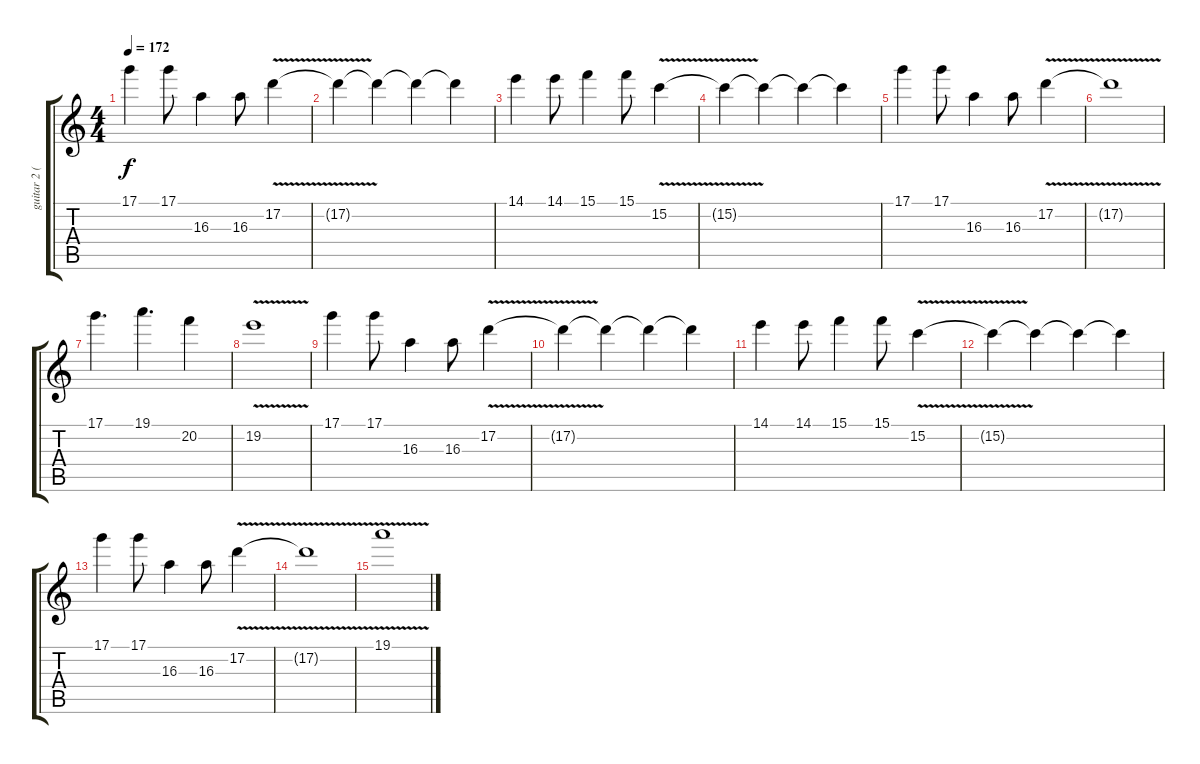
\track ("guitar 2 (lead)" "guitar 2 (") {instrument overdrivenguitar}
\staff {score tabs}
\tuning (D4 A3 F3 C3 G2 D2) {hide}
\ts (4 4)
\tempo 172
\clef g2
\ks c
17.1.4{dy f} 17.1.8 16.3.4 16.3.8 17.2{v}.4 |
17.2{t}.4 17.2{t}.4 17.2{t}.4 17.2{t}.4 |
14.1.4 14.1.8 15.1.4 15.1.8 15.2{v}.4 |
15.2{t}.4 15.2{t}.4 15.2{t}.4 15.2{t}.4 |
17.1.4 17.1.8 16.3.4 16.3.8 17.2{v}.4 |
17.2{t}.1 |
17.1.4{d} 19.1.4{d} 20.2.4 |
19.2{v}.1 |
17.1.4 17.1.8 16.3.4 16.3.8 17.2{v}.4 |
17.2{t}.4 17.2{t}.4 17.2{t}.4 17.2{t}.4 |
14.1.4 14.1.8 15.1.4 15.1.8 15.2{v}.4 |
15.2{t}.4 15.2{t}.4 15.2{t}.4 15.2{t}.4 |
17.1.4 17.1.8 16.3.4 16.3.8 17.2{v}.4 |
17.2{t}.1 |
19.1{v}.1
